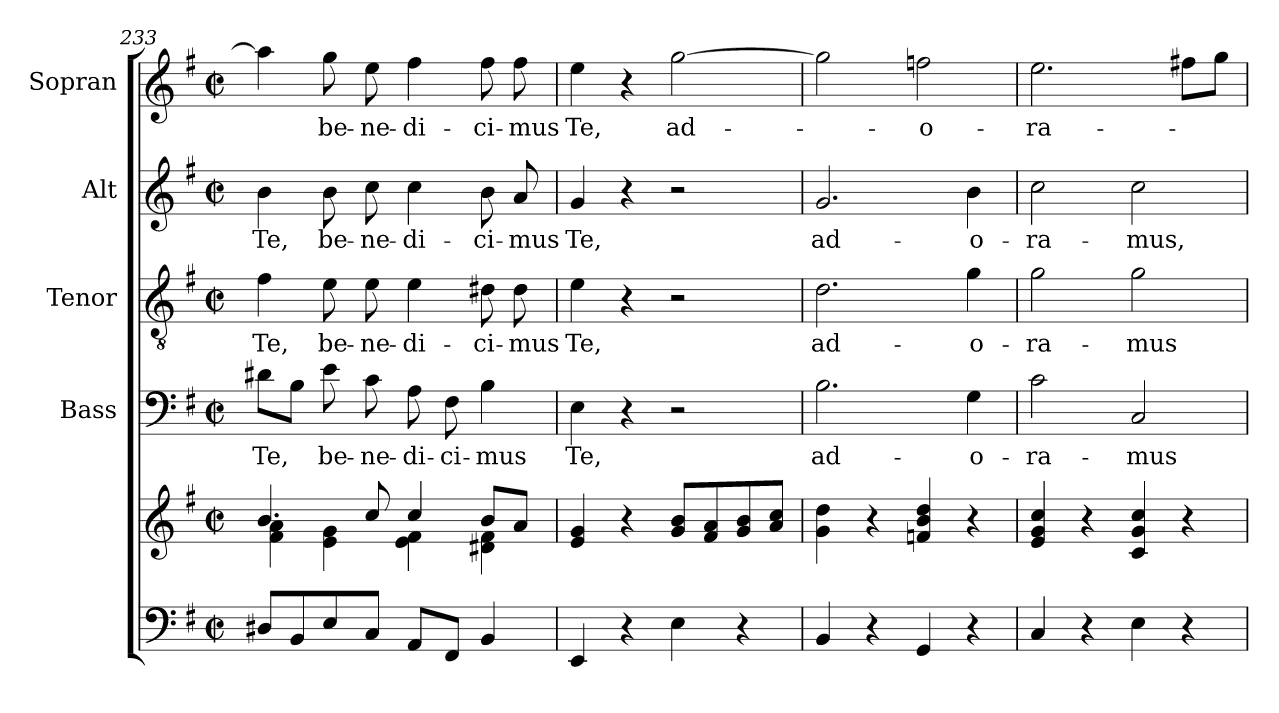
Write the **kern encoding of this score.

**kern	**kern	**kern	**text	**kern	**text	**kern	**text	**kern	**text
*part5	*part5	*part4	*part4	*part3	*part3	*part2	*part2	*part1	*part1
*staff6	*staff5	*staff4	*staff4	*staff3	*staff3	*staff2	*staff2	*staff1	*staff1
*	*	*I"Bass	*	*I"Tenor	*	*I"Alt	*	*I"Sopran	*
*	*	*I'B.	*	*I'T.	*	*I'A.	*	*I'S.	*
*clefF4	*clefG2	*clefF4	*	*clefGv2	*	*clefG2	*	*clefG2	*
*k[f#]	*k[f#]	*k[f#]	*	*k[f#]	*	*k[f#]	*	*k[f#]	*
*G:	*G:	*G:	*	*G:	*	*G:	*	*G:	*
*M2/2	*M2/2	*M2/2	*	*M2/2	*	*M2/2	*	*M2/2	*
*met(c|)	*met(c|)	*met(c|)	*	*met(c|)	*	*met(c|)	*	*met(c|)	*
=233	=233	=233	=233	=233	=233	=233	=233	=233	=233
*	*^	*	*	*	*	*	*	*	*
!	!	!	!	!LO:LY:b	!	!LO:LY:b	!	!LO:LY:b	!	!
8D#X/L	4.b/	4f#\ 4a\	8d#X\L	Te,	4f#\	Te,	4b\	Te,	4aa\]	.
8BB/	.	.	8B\J	.	.	.	.	.	.	.
!	!	!	!	!LO:LY:b	!	!LO:LY:b	!	!LO:LY:b	!	!LO:LY:b
8E/	.	4e\ 4g\	8e\	be-	8e\	be-	8b\	be-	8gg\	be-
!	!	!	!	!LO:LY:b	!	!LO:LY:b	!	!LO:LY:b	!	!LO:LY:b
8C/J	8cc/	.	8c\	-ne-	8e\	-ne-	8cc\	-ne-	8ee\	-ne-
!	!	!	!	!LO:LY:b	!	!LO:LY:b	!	!LO:LY:b	!	!LO:LY:b
8AA/L	4cc/	4e\ 4f#\	8A\	-di-	4e\	-di-	4cc\	-di-	4ff#\	-di-
!	!	!	!	!LO:LY:b	!	!	!	!	!	!
8FF#/J	.	.	8F#\	-ci-	.	.	.	.	.	.
!	!	!	!	!LO:LY:b	!	!LO:LY:b	!	!LO:LY:b	!	!LO:LY:b
4BB/	8b/L	4d#X\ 4f#\	4B\	-mus	8d#X\	-ci-	8b\	-ci-	8ff#\	-ci-
!	!	!	!	!	!	!LO:LY:b	!	!LO:LY:b	!	!LO:LY:b
.	8a/J	.	.	.	8d#\	-mus	8a/	-mus	8ff#\	-mus
*	*v	*v	*	*	*	*	*	*	*	*
=234	=234	=234	=234	=234	=234	=234	=234	=234	=234
!	!	!	!LO:LY:b	!	!LO:LY:b	!	!LO:LY:b	!	!LO:LY:b
4EE/	4e/ 4g/	4E\	Te,	4e\	Te,	4g/	Te,	4ee\	Te,
4r	4r	4r	.	4r	.	4r	.	4r	.
!	!	!	!	!	!	!	!	!	!LO:LY:b
4E\	8g/ 8b/L	2r	.	2r	.	2r	.	[2gg\	ad-
.	8f#/ 8a/	.	.	.	.	.	.	.	.
4r	8g/ 8b/	.	.	.	.	.	.	.	.
.	8a/ 8cc/J	.	.	.	.	.	.	.	.
!!LO:LB:g=z
=235	=235	=235	=235	=235	=235	=235	=235	=235	=235
!	!	!	!LO:LY:b	!	!LO:LY:b	!	!LO:LY:b	!	!
4BB/	4g\ 4dd\	2.B\	ad-	2.d\	ad-	2.g/	ad-	2gg\]	.
4r	4r	.	.	.	.	.	.	.	.
!	!	!	!	!	!	!	!	!	!LO:LY:b
4GG/	4fn/ 4b/ 4dd/	.	.	.	.	.	.	2ffn\	-o-
!	!	!	!LO:LY:b	!	!LO:LY:b	!	!LO:LY:b	!	!
4r	4r	4G\	-o-	4g\	-o-	4b\	-o-	.	.
=236	=236	=236	=236	=236	=236	=236	=236	=236	=236
!	!	!	!LO:LY:b	!	!LO:LY:b	!	!LO:LY:b	!	!LO:LY:b
4C/	4e/ 4g/ 4cc/	2c\	-ra-	2g\	-ra-	2cc\	-ra-	2.ee\	-ra-
4r	4r	.	.	.	.	.	.	.	.
!	!	!	!LO:LY:b	!	!LO:LY:b	!	!LO:LY:b	!	!
4E\	4c/ 4g/ 4cc/	2C/	-mus	2g\	-mus	2cc\	-mus,	.	.
4r	4r	.	.	.	.	.	.	8ff#X\L	.
.	.	.	.	.	.	.	.	8gg\J	.
=	=	=	=	=	=	=	=	=	=
*-	*-	*-	*-	*-	*-	*-	*-	*-	*-
